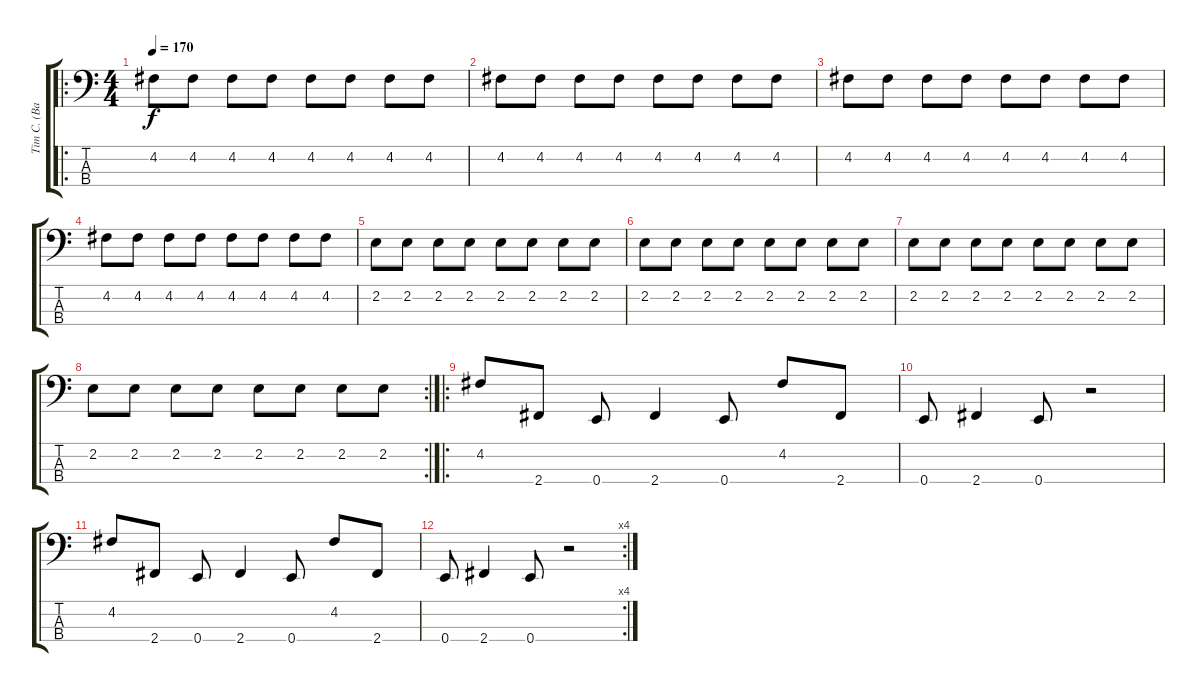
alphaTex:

\track ("Tim C. (Bass)" "Tim C. (Ba") {instrument electricbassfinger}
\staff {score tabs}
\tuning (G2 D2 A1 E1) {hide}
\ro
\ts (4 4)
\tempo 170
\clef f4
\ks c
4.2.8{dy f} 4.2.8 4.2.8 4.2.8 4.2.8 4.2.8 4.2.8 4.2.8 |
4.2.8 4.2.8 4.2.8 4.2.8 4.2.8 4.2.8 4.2.8 4.2.8 |
4.2.8 4.2.8 4.2.8 4.2.8 4.2.8 4.2.8 4.2.8 4.2.8 |
4.2.8 4.2.8 4.2.8 4.2.8 4.2.8 4.2.8 4.2.8 4.2.8 |
2.2.8 2.2.8 2.2.8 2.2.8 2.2.8 2.2.8 2.2.8 2.2.8 |
2.2.8 2.2.8 2.2.8 2.2.8 2.2.8 2.2.8 2.2.8 2.2.8 |
2.2.8 2.2.8 2.2.8 2.2.8 2.2.8 2.2.8 2.2.8 2.2.8 |
\rc 2
2.2.8 2.2.8 2.2.8 2.2.8 2.2.8 2.2.8 2.2.8 2.2.8 |
\ro
4.2.8 2.4.8 0.4.8 2.4.4 0.4.8 4.2.8 2.4.8 |
0.4.8 2.4.4 0.4.8 r.2 |
4.2.8 2.4.8 0.4.8 2.4.4 0.4.8 4.2.8 2.4.8 |
\rc 4
0.4.8 2.4.4 0.4.8 r.2
